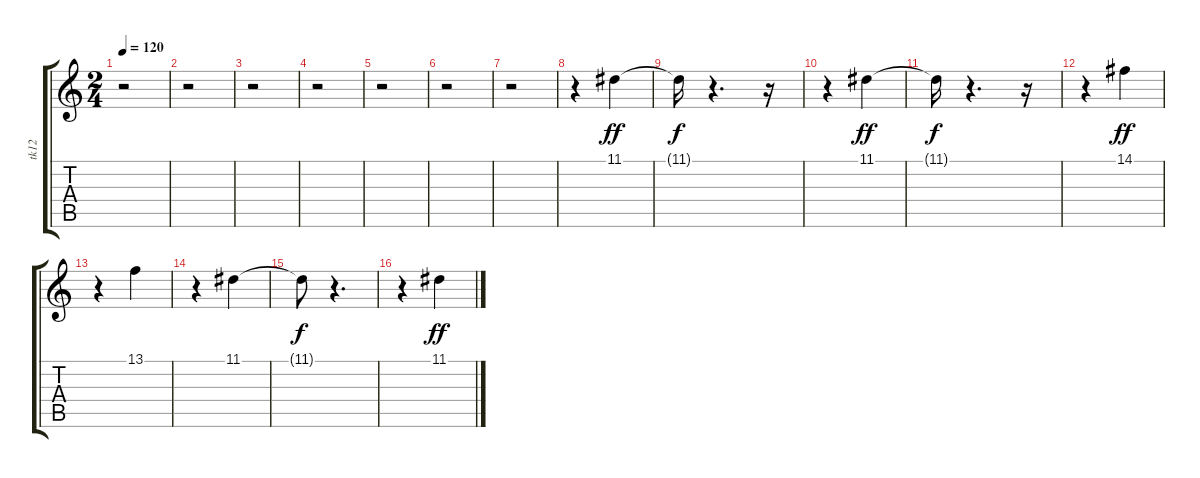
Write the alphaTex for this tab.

\track ("tk12" "tk12") {instrument lead1square}
\staff {score tabs}
\tuning (E4 B3 G3 D3 A2 E2) {hide}
\ts (2 4)
\tempo 120
\clef g2
\ks c
r.2{dy f} |
r.2 |
r.2 |
r.2 |
r.2 |
r.2 |
r.2 |
r.4 11.1.4{dy ff} |
11.1{t}.16{dy f} r.4{d} r.16 |
r.4 11.1.4{dy ff} |
11.1{t}.16{dy f} r.4{d} r.16 |
r.4 14.1.4{dy ff} |
r.4 13.1.4 |
r.4 11.1.4 |
11.1{t}.8{dy f} r.4{d} |
r.4 11.1.4{dy ff}
